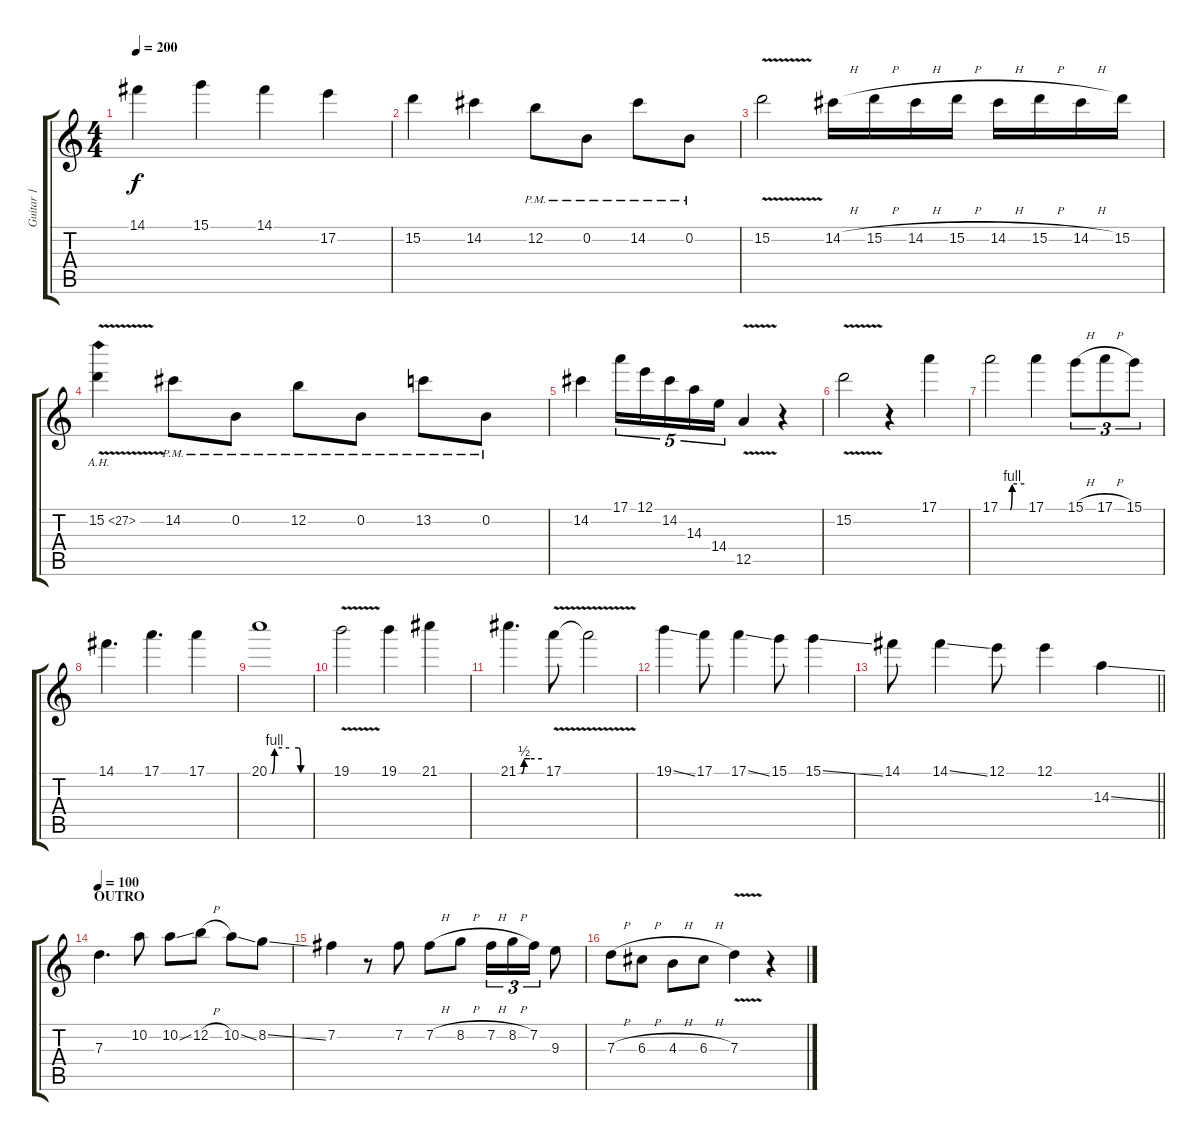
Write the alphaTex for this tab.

\track ("Guitar 1" "Guitar 1") {instrument distortionguitar}
\staff {score tabs}
\tuning (E4 B3 G3 D3 A2 E2) {hide}
\ts (4 4)
\tempo 200
\clef g2
\ks c
14.1.4{dy f} 15.1.4 14.1.4 17.2.4 |
15.2.4 14.2.4 12.2{pm}.8 0.2{pm}.8 14.2{pm}.8 0.2{pm}.8 |
15.2{v}.2 14.2{h}.16 15.2{h}.16 14.2{h}.16 15.2{h}.16 14.2{h}.16 15.2{h}.16 14.2{h}.16 15.2.16 |
15.2{ah 12 v}.4 14.2{pm}.8 0.2{pm}.8 12.2{pm}.8 0.2{pm}.8 13.2{pm}.8 0.2{pm}.8 |
14.2.4 17.1.16{tu (5 4)} 12.1.16{tu (5 4)} 14.2.16{tu (5 4)} 14.3.16{tu (5 4)} 14.4.16{tu (5 4)} 12.5{v}.4 r.4 |
15.2{v}.2 r.4 17.1.4 |
17.1{be (custom 0 0 25 0 30 4 60 4)}.2 17.1.4 15.1{h}.8{tu (3 2)} 17.1{h}.8{tu (3 2)} 15.1.8{tu (3 2)} |
14.1.4{d} 17.1.4{d} 17.1.4 |
20.1{be (custom 0 0 4 0 8 4 30 4 44 4 47 0 60 0)}.1 |
19.1{v}.2 19.1.4 21.1.4 |
21.1{be (custom 0 0 8 0 15 2 30 2 60 2)}.4{d} 17.1{v}.8 17.1{t}.2 |
19.1{ss}.4 17.1.8 17.1{ss}.4 15.1.8 15.1{ss}.4 |
\barLineRight lightlight
14.1.8 14.1{ss}.4 12.1.8 12.1.4 14.3{ss}.4 |
\section ("" "OUTRO")
\tempo 100
7.3.4{d} 10.2.8 10.2{ss}.8 12.2{h}.8 10.2{ss}.8 8.2{ss}.8 |
7.2.4 r.8 7.2.8 7.2{h}.8 8.2{h}.8 7.2{h}.16{tu (3 2)} 8.2{h}.16{tu (3 2)} 7.2.16{tu (3 2)} 9.3.8 |
7.3{h}.8 6.3{h}.8 4.3{h}.8 6.3{h}.8 7.3{v}.4 r.4
